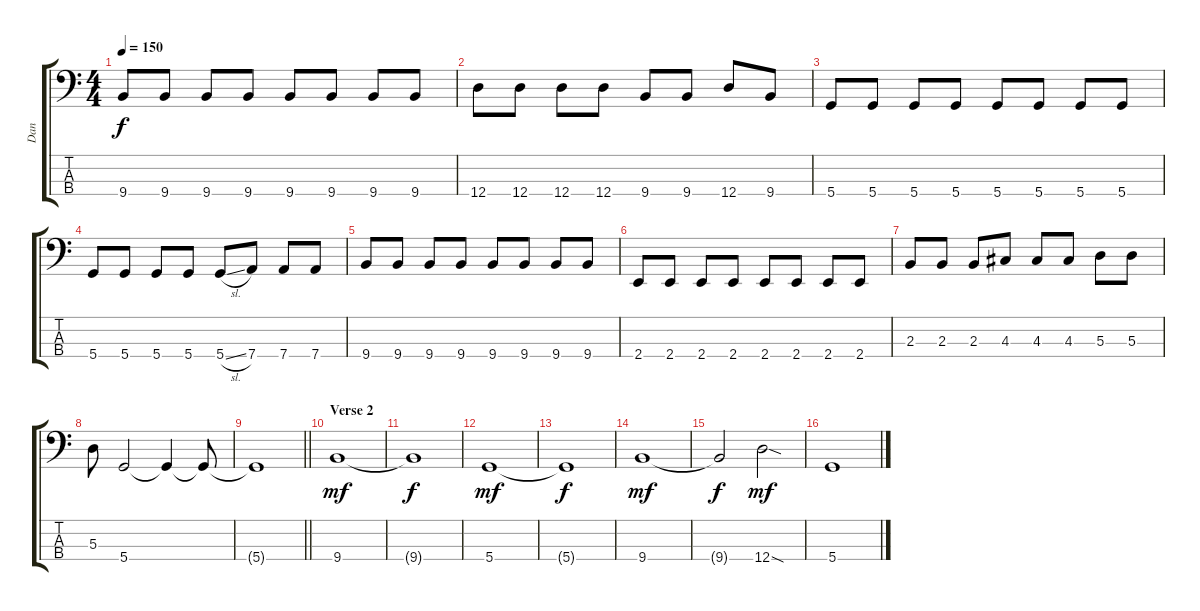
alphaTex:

\track ("Dan" "Dan") {instrument electricbasspick}
\staff {score tabs}
\tuning (G2 D2 A1 D1) {hide}
\ts (4 4)
\tempo 150
\clef f4
\ks c
9.4.8{dy f} 9.4.8 9.4.8 9.4.8 9.4.8 9.4.8 9.4.8 9.4.8 |
12.4.8 12.4.8 12.4.8 12.4.8 9.4.8 9.4.8 12.4.8 9.4.8 |
5.4.8 5.4.8 5.4.8 5.4.8 5.4.8 5.4.8 5.4.8 5.4.8 |
5.4.8 5.4.8 5.4.8 5.4.8 5.4{sl}.8 7.4.8 7.4.8 7.4.8 |
9.4.8 9.4.8 9.4.8 9.4.8 9.4.8 9.4.8 9.4.8 9.4.8 |
2.4.8 2.4.8 2.4.8 2.4.8 2.4.8 2.4.8 2.4.8 2.4.8 |
2.3.8 2.3.8 2.3.8 4.3.8 4.3.8 4.3.8 5.3.8 5.3.8 |
5.3.8 5.4.2 5.4{t}.4 5.4{t}.8 |
\barLineRight lightlight
5.4{t}.1 |
\section ("" "Verse 2")
9.4.1{dy mf} |
9.4{t}.1{dy f} |
5.4.1{dy mf} |
5.4{t}.1{dy f} |
9.4.1{dy mf} |
9.4{t}.2{dy f} 12.4{sod}.2{dy mf} |
5.4.1
